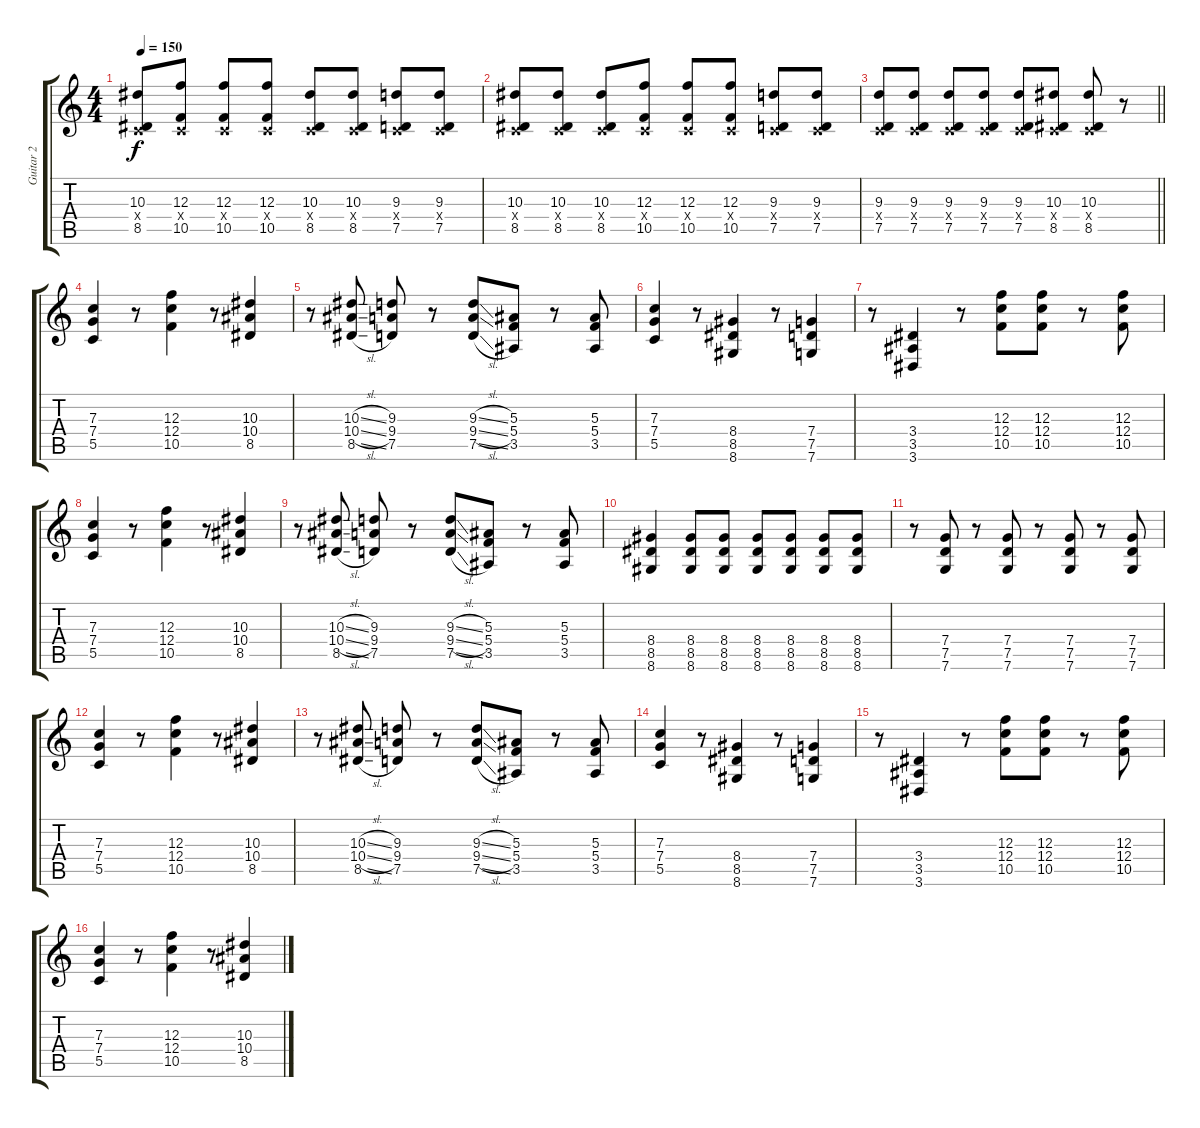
\track ("Guitar 2" "Guitar 2") {instrument overdrivenguitar}
\staff {score tabs}
\tuning (D4 A3 F3 C3 G2 C2) {hide}
\ts (4 4)
\tempo 150
\clef g2
\ks c
(10.3 0.4{x} 8.5).8{dy f} (12.3 0.4{x} 10.5).8 (12.3 0.4{x} 10.5).8 (12.3 0.4{x} 10.5).8 (10.3 0.4{x} 8.5).8 (10.3 0.4{x} 8.5).8 (9.3 0.4{x} 7.5).8 (9.3 0.4{x} 7.5).8 |
(10.3 0.4{x} 8.5).8 (10.3 0.4{x} 8.5).8 (10.3 0.4{x} 8.5).8 (12.3 0.4{x} 10.5).8 (12.3 0.4{x} 10.5).8 (12.3 0.4{x} 10.5).8 (9.3 0.4{x} 7.5).8 (9.3 0.4{x} 7.5).8 |
\barLineRight lightlight
(9.3 0.4{x} 7.5).8 (9.3 0.4{x} 7.5).8 (9.3 0.4{x} 7.5).8 (9.3 0.4{x} 7.5).8 (9.3 0.4{x} 7.5).8 (10.3 0.4{x} 8.5).8 (10.3 0.4{x} 8.5).8 r.8 |
(7.3 7.4 5.5).4 r.8 (12.3 12.4 10.5).4 r.8 (10.3 10.4 8.5).4 |
r.8 (10.3{sl} 10.4{sl} 8.5{sl}).8 (9.3 9.4 7.5).8 r.8 (9.3{sl} 9.4{sl} 7.5{sl}).8 (5.3 5.4 3.5).8 r.8 (5.3 5.4 3.5).8 |
(7.3 7.4 5.5).4 r.8 (8.4 8.5 8.6).4 r.8 (7.4 7.5 7.6).4 |
r.8 (3.4 3.5 3.6).4 r.8 (12.3 12.4 10.5).8 (12.3 12.4 10.5).8 r.8 (12.3 12.4 10.5).8 |
(7.3 7.4 5.5).4 r.8 (12.3 12.4 10.5).4 r.8 (10.3 10.4 8.5).4 |
r.8 (10.3{sl} 10.4{sl} 8.5{sl}).8 (9.3 9.4 7.5).8 r.8 (9.3{sl} 9.4{sl} 7.5{sl}).8 (5.3 5.4 3.5).8 r.8 (5.3 5.4 3.5).8 |
(8.4 8.5 8.6).4 (8.4 8.5 8.6).8 (8.4 8.5 8.6).8 (8.4 8.5 8.6).8 (8.4 8.5 8.6).8 (8.4 8.5 8.6).8 (8.4 8.5 8.6).8 |
r.8 (7.4 7.5 7.6).8 r.8 (7.4 7.5 7.6).8 r.8 (7.4 7.5 7.6).8 r.8 (7.4 7.5 7.6).8 |
(7.3 7.4 5.5).4 r.8 (12.3 12.4 10.5).4 r.8 (10.3 10.4 8.5).4 |
r.8 (10.3{sl} 10.4{sl} 8.5{sl}).8 (9.3 9.4 7.5).8 r.8 (9.3{sl} 9.4{sl} 7.5{sl}).8 (5.3 5.4 3.5).8 r.8 (5.3 5.4 3.5).8 |
(7.3 7.4 5.5).4 r.8 (8.4 8.5 8.6).4 r.8 (7.4 7.5 7.6).4 |
r.8 (3.4 3.5 3.6).4 r.8 (12.3 12.4 10.5).8 (12.3 12.4 10.5).8 r.8 (12.3 12.4 10.5).8 |
(7.3 7.4 5.5).4 r.8 (12.3 12.4 10.5).4 r.8 (10.3 10.4 8.5).4
